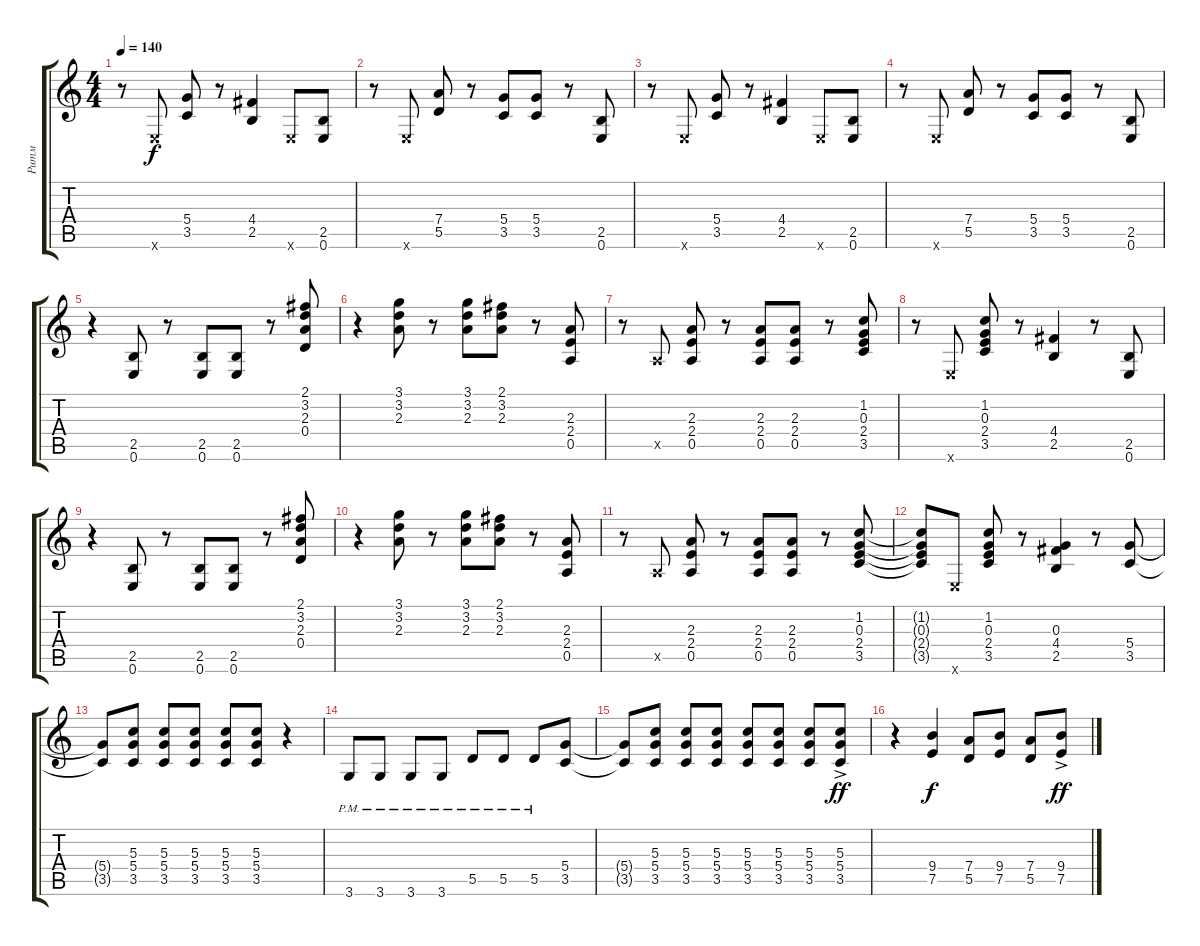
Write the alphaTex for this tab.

\track ("Ритм" "Ритм") {instrument distortionguitar}
\staff {score tabs}
\tuning (E4 B3 G3 D3 A2 E2) {hide}
\ts (4 4)
\tempo 140
\clef g2
\ks c
r.8{dy f} 0.6{x}.8 (5.4 3.5).8 r.8 (4.4 2.5).4 0.6{x}.8 (2.5 0.6).8 |
r.8 0.6{x}.8 (7.4 5.5).8 r.8 (5.4 3.5).8 (5.4 3.5).8 r.8 (2.5 0.6).8 |
r.8 0.6{x}.8 (5.4 3.5).8 r.8 (4.4 2.5).4 0.6{x}.8 (2.5 0.6).8 |
r.8 0.6{x}.8 (7.4 5.5).8 r.8 (5.4 3.5).8 (5.4 3.5).8 r.8 (2.5 0.6).8 |
r.4 (2.5 0.6).8 r.8 (2.5 0.6).8 (2.5 0.6).8 r.8 (2.1 3.2 2.3 0.4).8 |
r.4 (3.1 3.2 2.3).8 r.8 (3.1 3.2 2.3).8 (2.1 3.2 2.3).8 r.8 (2.3 2.4 0.5).8 |
r.8 0.5{x}.8 (2.3 2.4 0.5).8 r.8 (2.3 2.4 0.5).8 (2.3 2.4 0.5).8 r.8 (1.2 0.3 2.4 3.5).8 |
r.8 0.6{x}.8 (1.2 0.3 2.4 3.5).8 r.8 (4.4 2.5).4 r.8 (2.5 0.6).8 |
r.4 (2.5 0.6).8 r.8 (2.5 0.6).8 (2.5 0.6).8 r.8 (2.1 3.2 2.3 0.4).8 |
r.4 (3.1 3.2 2.3).8 r.8 (3.1 3.2 2.3).8 (2.1 3.2 2.3).8 r.8 (2.3 2.4 0.5).8 |
r.8 0.5{x}.8 (2.3 2.4 0.5).8 r.8 (2.3 2.4 0.5).8 (2.3 2.4 0.5).8 r.8 (1.2 0.3 2.4 3.5).8 |
(1.2{t} 0.3{t} 2.4{t} 3.5{t}).8 0.6{x}.8 (1.2 0.3 2.4 3.5).8 r.8 (0.3 4.4 2.5).4 r.8 (5.4 3.5).8 |
(5.4{t} 3.5{t}).8 (5.3 5.4 3.5).8 (5.3 5.4 3.5).8 (5.3 5.4 3.5).8 (5.3 5.4 3.5).8 (5.3 5.4 3.5).8 r.4 |
3.6{pm}.8 3.6{pm}.8 3.6{pm}.8 3.6{pm}.8 5.5{pm}.8 5.5{pm}.8 5.5{pm}.8 (5.4 3.5).8 |
(5.4{t} 3.5{t}).8 (5.3 5.4 3.5).8 (5.3 5.4 3.5).8 (5.3 5.4 3.5).8 (5.3 5.4 3.5).8 (5.3 5.4 3.5).8 (5.3 5.4 3.5).8 (5.3{ac} 5.4{ac} 3.5{ac}).8{dy ff} |
r.4 (9.4 7.5).4{dy f} (7.4 5.5).8 (9.4 7.5).8 (7.4 5.5).8 (9.4{ac} 7.5{ac}).8{dy ff}
